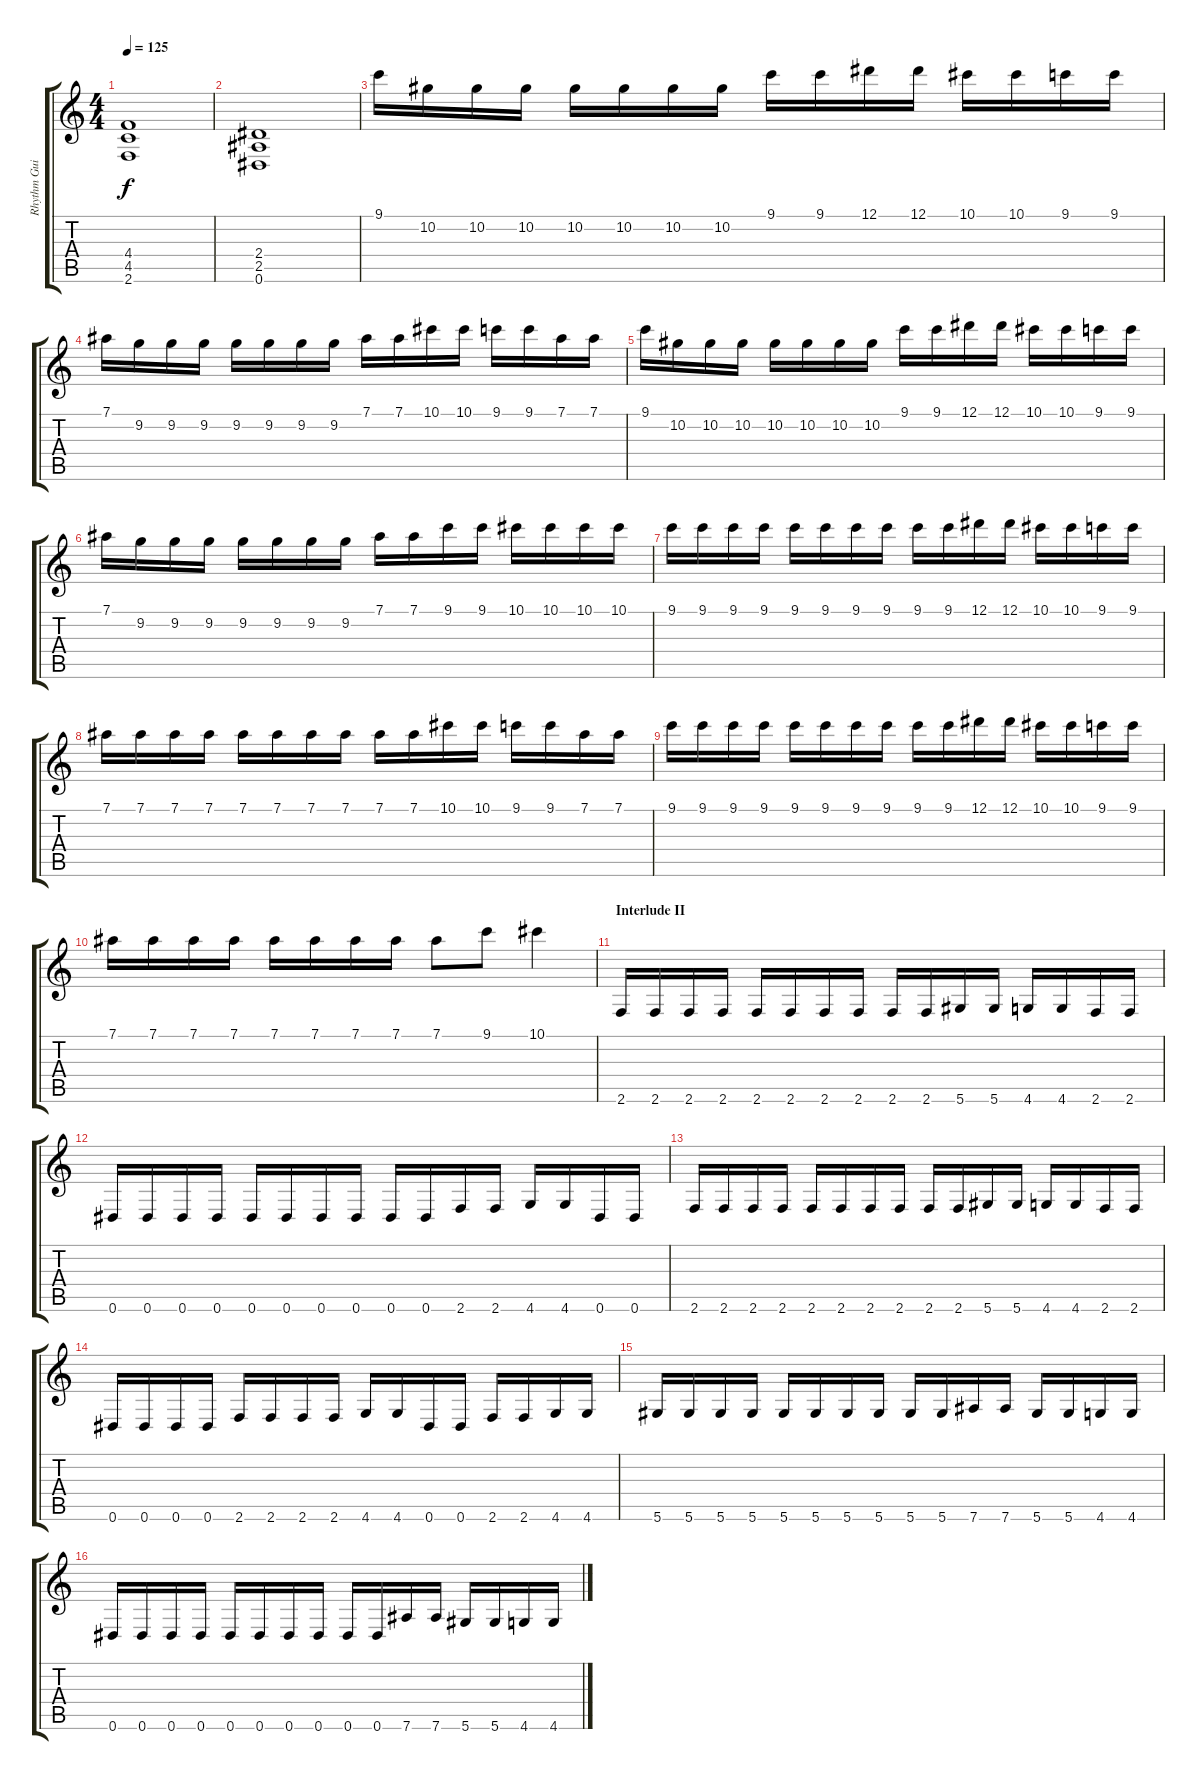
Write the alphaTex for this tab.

\track ("Rhythm Guitar" "Rhythm Gui") {instrument distortionguitar}
\staff {score tabs}
\tuning (Eb4 Bb3 Gb3 Db3 Ab2 Eb2) {hide}
\ts (4 4)
\tempo 125
\clef g2
\ks c
(4.4 4.5 2.6).1{dy f} |
(2.4 2.5 0.6).1 |
9.1.16 10.2.16 10.2.16 10.2.16 10.2.16 10.2.16 10.2.16 10.2.16 9.1.16 9.1.16 12.1.16 12.1.16 10.1.16 10.1.16 9.1.16 9.1.16 |
7.1.16 9.2.16 9.2.16 9.2.16 9.2.16 9.2.16 9.2.16 9.2.16 7.1.16 7.1.16 10.1.16 10.1.16 9.1.16 9.1.16 7.1.16 7.1.16 |
9.1.16 10.2.16 10.2.16 10.2.16 10.2.16 10.2.16 10.2.16 10.2.16 9.1.16 9.1.16 12.1.16 12.1.16 10.1.16 10.1.16 9.1.16 9.1.16 |
7.1.16 9.2.16 9.2.16 9.2.16 9.2.16 9.2.16 9.2.16 9.2.16 7.1.16 7.1.16 9.1.16 9.1.16 10.1.16 10.1.16 10.1.16 10.1.16 |
9.1.16 9.1.16 9.1.16 9.1.16 9.1.16 9.1.16 9.1.16 9.1.16 9.1.16 9.1.16 12.1.16 12.1.16 10.1.16 10.1.16 9.1.16 9.1.16 |
7.1.16 7.1.16 7.1.16 7.1.16 7.1.16 7.1.16 7.1.16 7.1.16 7.1.16 7.1.16 10.1.16 10.1.16 9.1.16 9.1.16 7.1.16 7.1.16 |
9.1.16 9.1.16 9.1.16 9.1.16 9.1.16 9.1.16 9.1.16 9.1.16 9.1.16 9.1.16 12.1.16 12.1.16 10.1.16 10.1.16 9.1.16 9.1.16 |
7.1.16 7.1.16 7.1.16 7.1.16 7.1.16 7.1.16 7.1.16 7.1.16 7.1.8 9.1.8 10.1.4 |
\section ("" "Interlude II")
2.6.16 2.6.16 2.6.16 2.6.16 2.6.16 2.6.16 2.6.16 2.6.16 2.6.16 2.6.16 5.6.16 5.6.16 4.6.16 4.6.16 2.6.16 2.6.16 |
0.6.16 0.6.16 0.6.16 0.6.16 0.6.16 0.6.16 0.6.16 0.6.16 0.6.16 0.6.16 2.6.16 2.6.16 4.6.16 4.6.16 0.6.16 0.6.16 |
2.6.16 2.6.16 2.6.16 2.6.16 2.6.16 2.6.16 2.6.16 2.6.16 2.6.16 2.6.16 5.6.16 5.6.16 4.6.16 4.6.16 2.6.16 2.6.16 |
0.6.16 0.6.16 0.6.16 0.6.16 2.6.16 2.6.16 2.6.16 2.6.16 4.6.16 4.6.16 0.6.16 0.6.16 2.6.16 2.6.16 4.6.16 4.6.16 |
5.6.16 5.6.16 5.6.16 5.6.16 5.6.16 5.6.16 5.6.16 5.6.16 5.6.16 5.6.16 7.6.16 7.6.16 5.6.16 5.6.16 4.6.16 4.6.16 |
0.6.16 0.6.16 0.6.16 0.6.16 0.6.16 0.6.16 0.6.16 0.6.16 0.6.16 0.6.16 7.6.16 7.6.16 5.6.16 5.6.16 4.6.16 4.6.16
